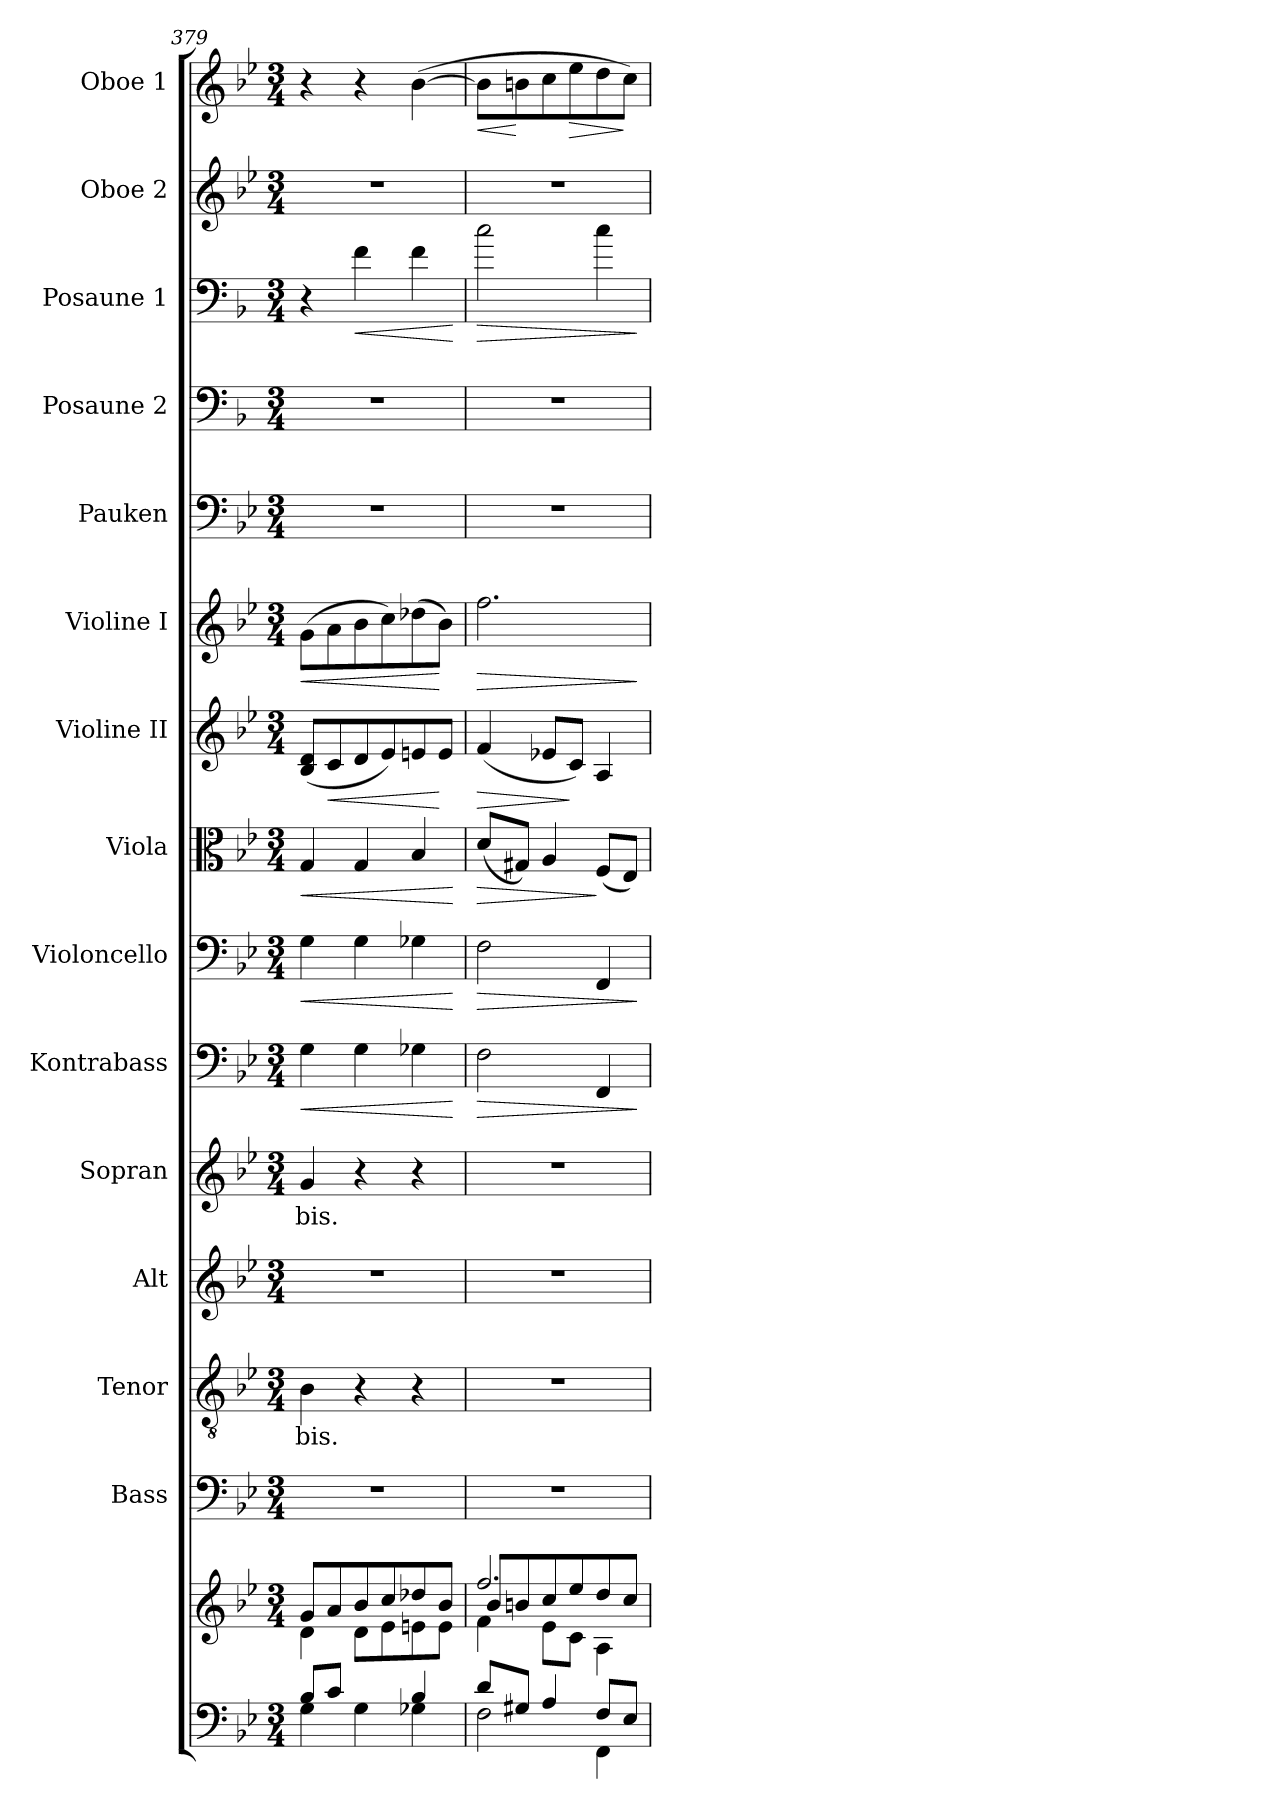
**kern	**kern	**kern	**kern	**text	**kern	**kern	**text	**kern	**dynam	**kern	**dynam	**kern	**dynam	**kern	**dynam	**kern	**dynam	**kern	**kern	**kern	**dynam	**kern	**kern	**dynam
*part15	*part15	*part14	*part13	*part13	*part12	*part11	*part11	*part10	*part10	*part9	*part9	*part8	*part8	*part7	*part7	*part6	*part6	*part5	*part4	*part3	*part3	*part2	*part1	*part1
*staff16	*staff15	*staff14	*staff13	*staff13	*staff12	*staff11	*staff11	*staff10	*staff10	*staff9	*staff9	*staff8	*staff8	*staff7	*staff7	*staff6	*staff6	*staff5	*staff4	*staff3	*staff3	*staff2	*staff1	*staff1
*	*	*I"Bass	*I"Tenor	*	*I"Alt	*I"Sopran	*	*I"Kontrabass	*	*I"Violoncello	*	*I"Viola	*	*I"Violine II	*	*I"Violine I	*	*I"Pauken	*I"Posaune 2	*I"Posaune 1	*	*I"Oboe 2	*I"Oboe 1	*
*	*	*I'B.	*I'T.	*	*I'A.	*I'S.	*	*I'Kb.	*	*I'Vc.	*	*I'Vla.	*	*I'Vl. II	*	*I'Vl. I	*	*I'Pk.	*I'Pos. 2	*I'Pos. 1	*	*I'Ob. 2	*I'Ob. 1	*
*clefF4	*clefG2	*clefF4	*clefGv2	*	*clefG2	*clefG2	*	*clefF4	*	*clefF4	*	*clefC3	*	*clefG2	*	*clefG2	*	*clefF4	*clefF4	*clefF4	*	*clefG2	*clefG2	*
*	*	*	*	*	*	*	*	*ITrd7c12	*	*	*	*	*	*	*	*	*	*	*ITrd4c7	*ITrd4c7	*	*	*	*
*k[b-e-]	*k[b-e-]	*k[b-e-]	*k[b-e-]	*	*k[b-e-]	*k[b-e-]	*	*k[b-e-]	*	*k[b-e-]	*	*k[b-e-]	*	*k[b-e-]	*	*k[b-e-]	*	*k[b-e-]	*k[b-e-]	*k[b-e-]	*	*k[b-e-]	*k[b-e-]	*
*B-:	*B-:	*B-:	*B-:	*	*B-:	*B-:	*	*B-:	*	*B-:	*	*B-:	*	*B-:	*	*B-:	*	*B-:	*B-:	*B-:	*	*B-:	*B-:	*
*M3/4	*M3/4	*M3/4	*M3/4	*	*M3/4	*M3/4	*	*M3/4	*	*M3/4	*	*M3/4	*	*M3/4	*	*M3/4	*	*M3/4	*M3/4	*M3/4	*	*M3/4	*M3/4	*
=379	=379	=379	=379	=379	=379	=379	=379	=379	=379	=379	=379	=379	=379	=379	=379	=379	=379	=379	=379	=379	=379	=379	=379	=379
*^	*^	*	*	*	*	*	*	*	*	*	*	*	*	*	*	*	*	*	*	*	*	*	*	*
!	!	!	!	!	!	!LO:LY:b	!	!	!LO:LY:b	!	!LO:HP:b	!	!LO:HP:b	!	!LO:HP:b	!	!	!	!LO:HP:b	!	!	!	!	!	!	!
8B-/L	4G\	8g/L	4d\	2.r	4B-\	-bis.	2.r	4g/	-bis.	4GG\	<	4G\	<	4G/	<	(<8B-/ 8d/L	.	(>8g\L	<	2.r	2.r	4r	.	2.r	4r	.
!	!	!	!	!	!	!	!	!	!	!	!	!	!	!	!	!	!LO:HP:b	!	!	!	!	!	!	!	!	!
8c/J	.	8a/	.	.	.	.	.	.	.	.	.	.	.	.	.	8c/	<	8a\	.	.	.	.	.	.	.	.
!	!	!	!	!	!	!	!	!	!	!	!	!	!	!	!	!	!	!	!	!	!	!	!LO:HP:b	!	!	!
4ryy	4G\	8b-/	8d\L	.	4r	.	.	4r	.	4GG\	.	4G\	.	4G/	.	8d/	.	8b-\	.	.	.	4B-\	<	.	4r	.
.	.	8cc/	8e-\	.	.	.	.	.	.	.	.	.	.	.	.	8e-/)	.	8cc\)	.	.	.	.	.	.	.	.
4B-/	4G-X\	8dd-X/	8en\	.	4r	.	.	4r	.	4GG-X\	.	4G-X\	.	4B-/	.	8en/	.	(>8dd-X\	.	.	.	4B-\	.	.	(>[4b-\	.
.	.	8b-/J	8e\J	.	.	.	.	.	.	.	.	.	.	.	.	8e/J	[	8b-\J)	[	.	.	.	.	.	.	.
*v	*v	*	*	*	*	*	*	*	*	*	*	*	*	*	*	*	*	*	*	*	*	*	*	*	*	*
*	*v	*v	*	*	*	*	*	*	*	*	*	*	*	*	*	*	*	*	*	*	*	*	*	*	*
.	.	.	.	.	.	.	.	.	[	.	[	.	[	.	.	.	.	.	.	.	[	.	.	.
=380	=380	=380	=380	=380	=380	=380	=380	=380	=380	=380	=380	=380	=380	=380	=380	=380	=380	=380	=380	=380	=380	=380	=380	=380
*^	*^	*	*	*	*	*	*	*	*	*	*	*	*	*	*	*	*	*	*	*	*	*	*	*
*	*	*	*^	*	*	*	*	*	*	*	*	*	*	*	*	*	*	*	*	*	*	*	*	*	*	*
!	!	!	!	!	!	!	!	!	!	!	!	!LO:HP:b	!	!LO:HP:b	!	!LO:HP:b	!	!LO:HP:b	!	!LO:HP:b	!	!	!	!LO:HP:b	!	!	!LO:HP:b
8d/L	2F\	2.ff/	4f\	8b-/L	2.r	2.r	.	2.r	2.r	.	2FF\	>	2F\	>	(<8d/L	>	(<4f/	>	2.ff\	>	2.r	2.r	2f\	>	2.r	8b-\L]	<
8G#X/J	.	.	.	8bn/	.	.	.	.	.	.	.	.	.	.	8G#X/J)	.	.	.	.	.	.	.	.	.	.	8bn\	[
4A/	.	.	8e-\L	8cc/	.	.	.	.	.	.	.	.	.	.	4A/	.	8e-X/L	.	.	.	.	.	.	.	.	8cc\	.
!	!	!	!	!	!	!	!	!	!	!	!	!	!	!	!	!	!	!	!	!	!	!	!	!	!	!	!LO:HP:b
.	.	.	8c\J	8ee-/	.	.	.	.	.	.	.	.	.	.	.	.	8c/J)	]	.	.	.	.	.	.	.	8ee-\	>
8F/L	4FF\	.	4A\	8dd/	.	.	.	.	.	.	4FFF/	.	4FF/	.	(<8F/L	]	4A/	.	.	.	.	.	4f\	.	.	8dd\	.
8E-/J	.	.	.	8cc/J	.	.	.	.	.	.	.	.	.	.	8E-/J)	.	.	.	.	.	.	.	.	.	.	8cc\J)	]
*v	*v	*	*	*	*	*	*	*	*	*	*	*	*	*	*	*	*	*	*	*	*	*	*	*	*	*	*
*	*v	*v	*v	*	*	*	*	*	*	*	*	*	*	*	*	*	*	*	*	*	*	*	*	*	*	*
.	.	.	.	.	.	.	.	.	]	.	]	.	.	.	.	.	]	.	.	.	]	.	.	.
=	=	=	=	=	=	=	=	=	=	=	=	=	=	=	=	=	=	=	=	=	=	=	=	=
*-	*-	*-	*-	*-	*-	*-	*-	*-	*-	*-	*-	*-	*-	*-	*-	*-	*-	*-	*-	*-	*-	*-	*-	*-
